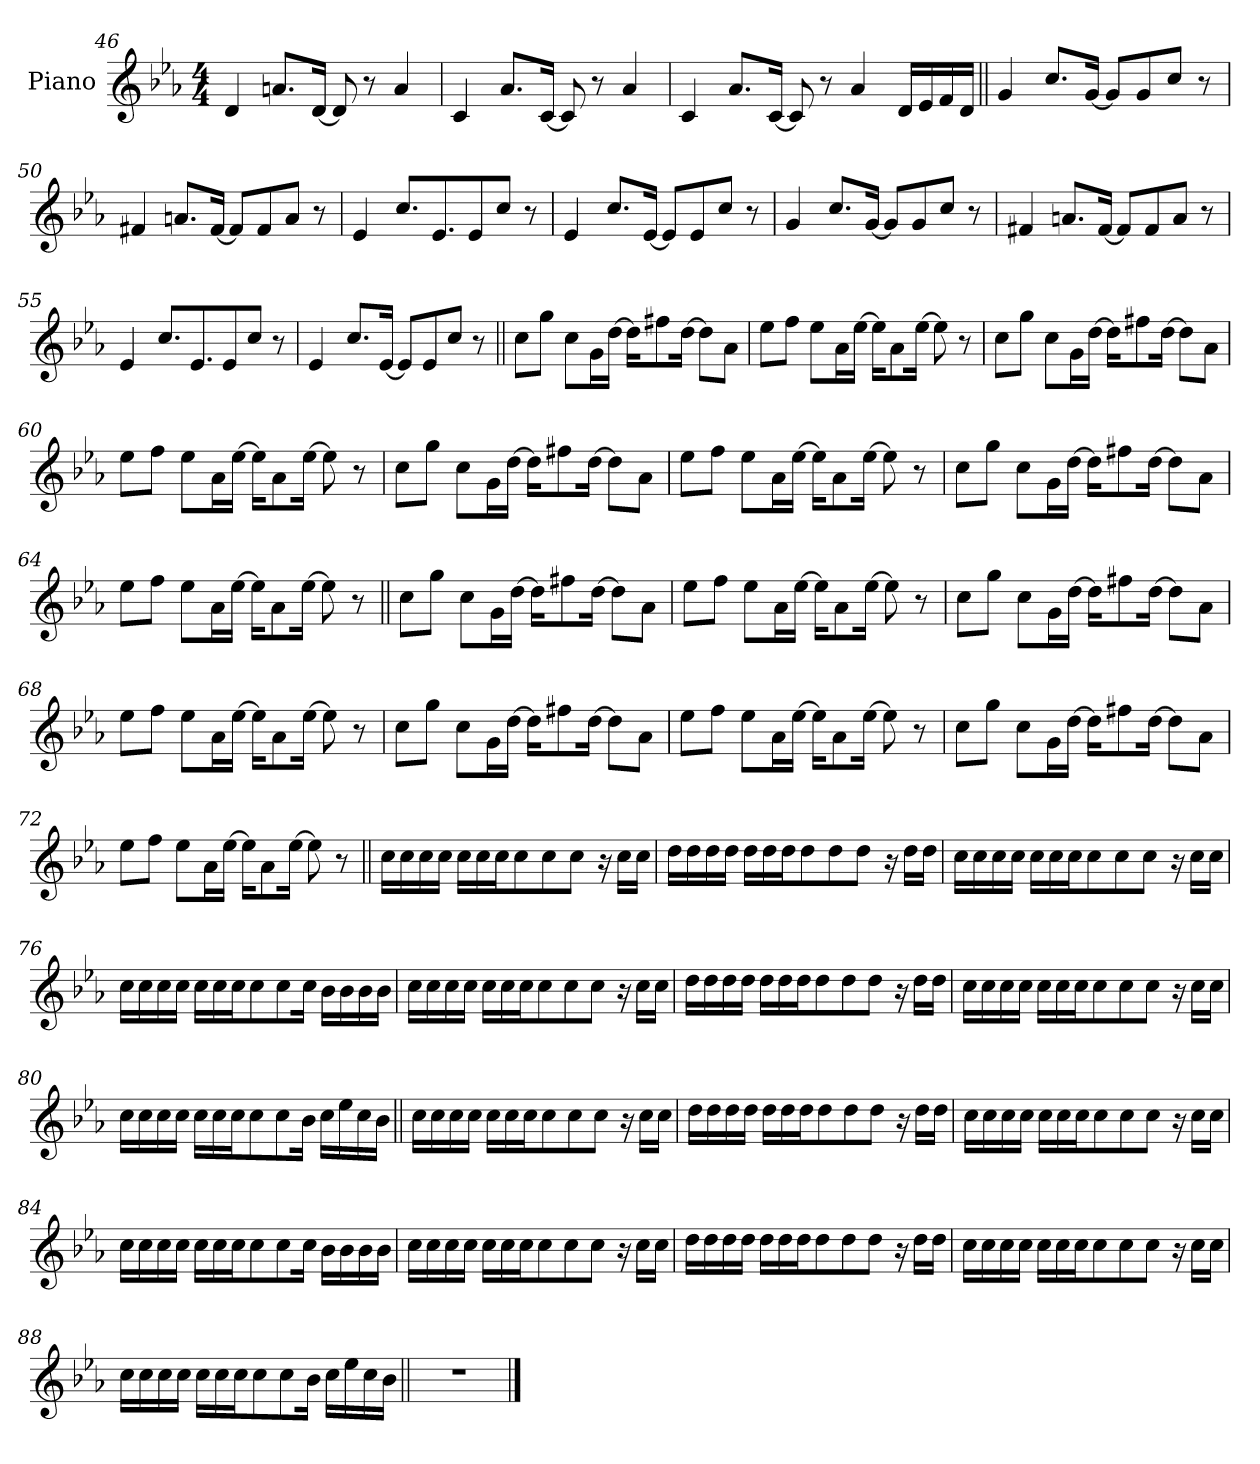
**kern
*part1
*staff1
*I"Piano
*I'Pno.
*clefG2
*k[b-e-a-]
*M4/4
=46
4d
8.anL
[16dJk
8d]
8r
4a
=47
4c
8.a-L
[16cJk
8c]
8r
4a-
=48
4c
8.a-L
[16cJk
8c]
8r
4a-
16d!LL
16e-!
16f!
16d!JJ
=49||
4g
8.ccL
[16gJk
8gL]
8g
8ccJ
8r
=50
4f#X
8.anL
[16f#Jk
8f#L]
8f#
8aJ
8r
=51
4e-
8.ccL
8.e-
8e-
8ccJ
8r
=52
4e-
8.ccL
[16e-Jk
8e-L]
8e-
8ccJ
8r
=53
4g
8.ccL
[16gJk
8gL]
8g
8ccJ
8r
=54
4f#X
8.anL
[16f#Jk
8f#L]
8f#
8aJ
8r
=55
4e-
8.ccL
8.e-
8e-
8ccJ
8r
=56
4e-
8.ccL
[16e-Jk
8e-L]
8e-
8ccJ
8r
=57||
8ccL
8ggJ
8ccL
16gL
[16ddJJ
16ddKL]
8ff#X
[16ddJk
8ddL]
8a-J
=58
8ee-L
8ffJ
8ee-L
16a-L
[16ee-JJ
16ee-KL]
8a-
[16ee-Jk
8ee-]
8r
=59
8ccL
8ggJ
8ccL
16gL
[16ddJJ
16ddKL]
8ff#X
[16ddJk
8ddL]
8a-J
=60
8ee-L
8ffJ
8ee-L
16a-L
[16ee-JJ
16ee-KL]
8a-
[16ee-Jk
8ee-]
8r
=61
8ccL
8ggJ
8ccL
16gL
[16ddJJ
16ddKL]
8ff#X
[16ddJk
8ddL]
8a-J
=62
8ee-L
8ffJ
8ee-L
16a-L
[16ee-JJ
16ee-KL]
8a-
[16ee-Jk
8ee-]
8r
=63
8ccL
8ggJ
8ccL
16gL
[16ddJJ
16ddKL]
8ff#X
[16ddJk
8ddL]
8a-J
=64
8ee-L
8ffJ
8ee-L
16a-L
[16ee-JJ
16ee-KL]
8a-
[16ee-Jk
8ee-]
8r
=65||
8ccL
8ggJ
8ccL
16gL
[16ddJJ
16ddKL]
8ff#X
[16ddJk
8ddL]
8a-J
=66
8ee-L
8ffJ
8ee-L
16a-L
[16ee-JJ
16ee-KL]
8a-
[16ee-Jk
8ee-]
8r
=67
8ccL
8ggJ
8ccL
16gL
[16ddJJ
16ddKL]
8ff#X
[16ddJk
8ddL]
8a-J
=68
8ee-L
8ffJ
8ee-L
16a-L
[16ee-JJ
16ee-KL]
8a-
[16ee-Jk
8ee-]
8r
=69
8ccL
8ggJ
8ccL
16gL
[16ddJJ
16ddKL]
8ff#X
[16ddJk
8ddL]
8a-J
=70
8ee-L
8ffJ
8ee-L
16a-L
[16ee-JJ
16ee-KL]
8a-
[16ee-Jk
8ee-]
8r
=71
8ccL
8ggJ
8ccL
16gL
[16ddJJ
16ddKL]
8ff#X
[16ddJk
8ddL]
8a-J
=72
8ee-L
8ffJ
8ee-L
16a-L
[16ee-JJ
16ee-KL]
8a-
[16ee-Jk
8ee-]
8r
=73||
16ccLL
16cc
16cc
16ccJJ
16ccLL
16cc
16ccJ
8cc
8cc
8ccJ
16r
16ccLL
16ccJJ
=74
16ddLL
16dd
16dd
16ddJJ
16ddLL
16dd
16ddJ
8dd
8dd
8ddJ
16r
16ddLL
16ddJJ
=75
16ccLL
16cc
16cc
16ccJJ
16ccLL
16cc
16ccJ
8cc
8cc
8ccJ
16r
16ccLL
16ccJJ
=76
16ccLL
16cc
16cc
16ccJJ
16ccLL
16cc
16ccJ
8cc
8cc
16ccJk
16b-LL
16b-
16b-
16b-JJ
=77
16ccLL
16cc
16cc
16ccJJ
16ccLL
16cc
16ccJ
8cc
8cc
8ccJ
16r
16ccLL
16ccJJ
=78
16ddLL
16dd
16dd
16ddJJ
16ddLL
16dd
16ddJ
8dd
8dd
8ddJ
16r
16ddLL
16ddJJ
=79
16ccLL
16cc
16cc
16ccJJ
16ccLL
16cc
16ccJ
8cc
8cc
8ccJ
16r
16ccLL
16ccJJ
=80
16ccLL
16cc
16cc
16ccJJ
16ccLL
16cc
16ccJ
8cc
8cc
16b-Jk
16ccLL
16ee-
16cc
16b-JJ
=81||
16ccLL
16cc
16cc
16ccJJ
16ccLL
16cc
16ccJ
8cc
8cc
8ccJ
16r
16ccLL
16ccJJ
=82
16ddLL
16dd
16dd
16ddJJ
16ddLL
16dd
16ddJ
8dd
8dd
8ddJ
16r
16ddLL
16ddJJ
=83
16ccLL
16cc
16cc
16ccJJ
16ccLL
16cc
16ccJ
8cc
8cc
8ccJ
16r
16ccLL
16ccJJ
=84
16ccLL
16cc
16cc
16ccJJ
16ccLL
16cc
16ccJ
8cc
8cc
16ccJk
16b-LL
16b-
16b-
16b-JJ
=85
16ccLL
16cc
16cc
16ccJJ
16ccLL
16cc
16ccJ
8cc
8cc
8ccJ
16r
16ccLL
16ccJJ
=86
16ddLL
16dd
16dd
16ddJJ
16ddLL
16dd
16ddJ
8dd
8dd
8ddJ
16r
16ddLL
16ddJJ
=87
16ccLL
16cc
16cc
16ccJJ
16ccLL
16cc
16ccJ
8cc
8cc
8ccJ
16r
16ccLL
16ccJJ
=88
16ccLL
16cc
16cc
16ccJJ
16ccLL
16cc
16ccJ
8cc
8cc
16b-Jk
16ccLL
16ee-
16cc
16b-JJ
=89||
1r
==
*-
